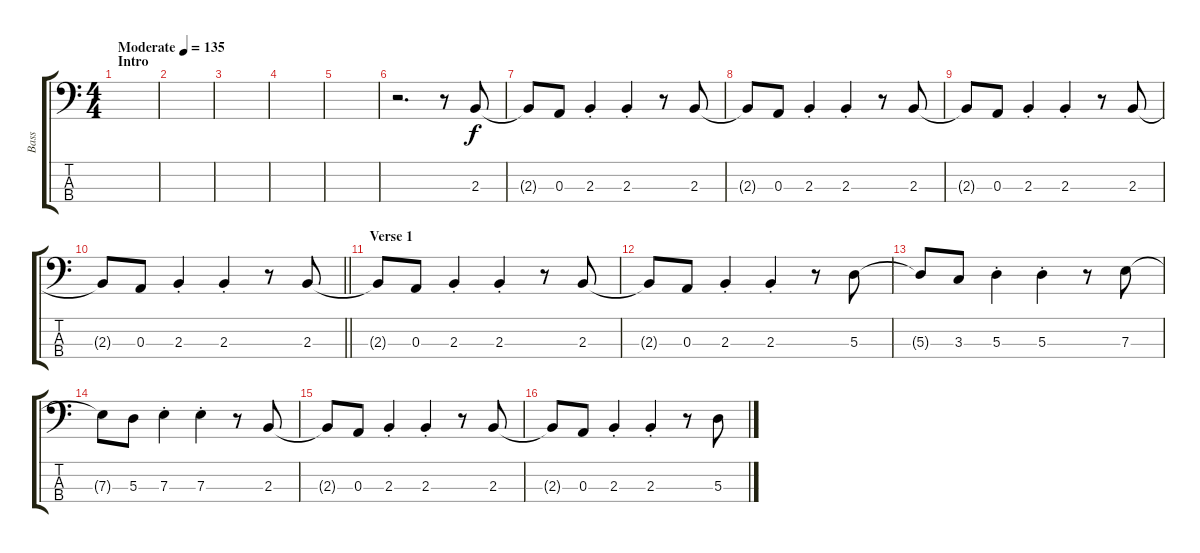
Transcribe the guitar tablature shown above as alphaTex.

\track ("Bass" "Bass") {instrument electricbassfinger}
\staff {score tabs}
\tuning (G2 D2 A1 E1) {hide}
\ts (4 4)
\section ("" "Intro")
\tempo (135 "Moderate")
\clef f4
\ks c
|
|
|
|
|
r.2{d} r.8 2.3.8 |
2.3{t}.8 0.3.8 2.3{st}.4 2.3{st}.4 r.8 2.3.8 |
2.3{t}.8 0.3.8 2.3{st}.4 2.3{st}.4 r.8 2.3.8 |
2.3{t}.8 0.3.8 2.3{st}.4 2.3{st}.4 r.8 2.3.8 |
\barLineRight lightlight
2.3{t}.8 0.3.8 2.3{st}.4 2.3{st}.4 r.8 2.3.8 |
\section ("" "Verse 1")
2.3{t}.8 0.3.8 2.3{st}.4 2.3{st}.4 r.8 2.3.8 |
2.3{t}.8 0.3.8 2.3{st}.4 2.3{st}.4 r.8 5.3.8 |
5.3{t}.8 3.3.8 5.3{st}.4 5.3{st}.4 r.8 7.3.8 |
7.3{t}.8 5.3.8 7.3{st}.4 7.3{st}.4 r.8 2.3.8 |
2.3{t}.8 0.3.8 2.3{st}.4 2.3{st}.4 r.8 2.3.8 |
2.3{t}.8 0.3.8 2.3{st}.4 2.3{st}.4 r.8 5.3.8
